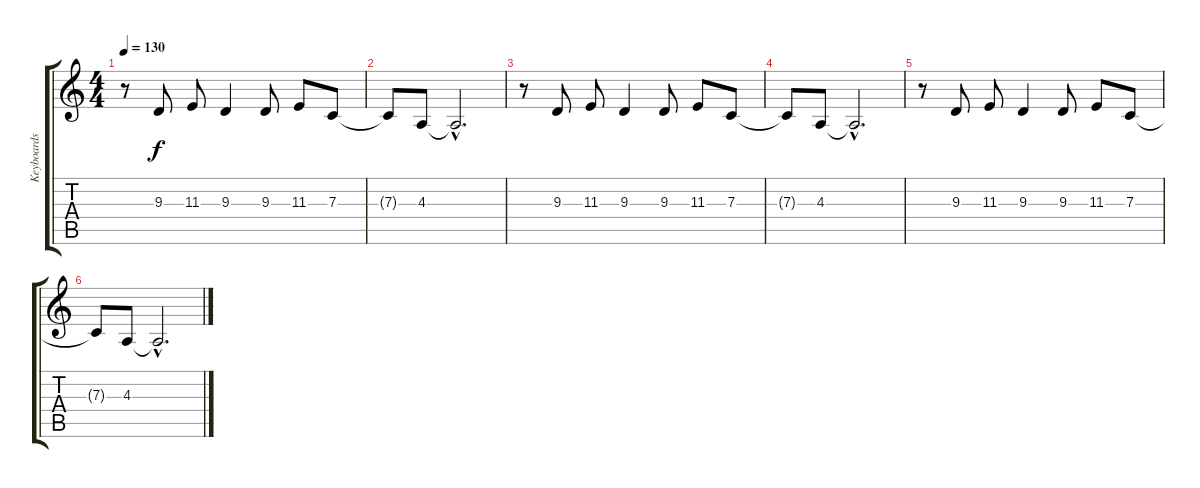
\track ("Keyboards" "Keyboards") {instrument stringensemble1}
\staff {score tabs}
\tuning (D4 A3 F3 C3 G2 D2) {hide}
\ts (4 4)
\tempo 130
\clef g2
\ks c
r.8{dy f} 9.3.8 11.3.8 9.3.4 9.3.8 11.3.8 7.3.8 |
7.3{t}.8 4.3.8 4.3{hac t}.2{d} |
r.8 9.3.8 11.3.8 9.3.4 9.3.8 11.3.8 7.3.8 |
7.3{t}.8 4.3.8 4.3{hac t}.2{d} |
r.8 9.3.8 11.3.8 9.3.4 9.3.8 11.3.8 7.3.8 |
7.3{t}.8 4.3.8 4.3{hac t}.2{d}
